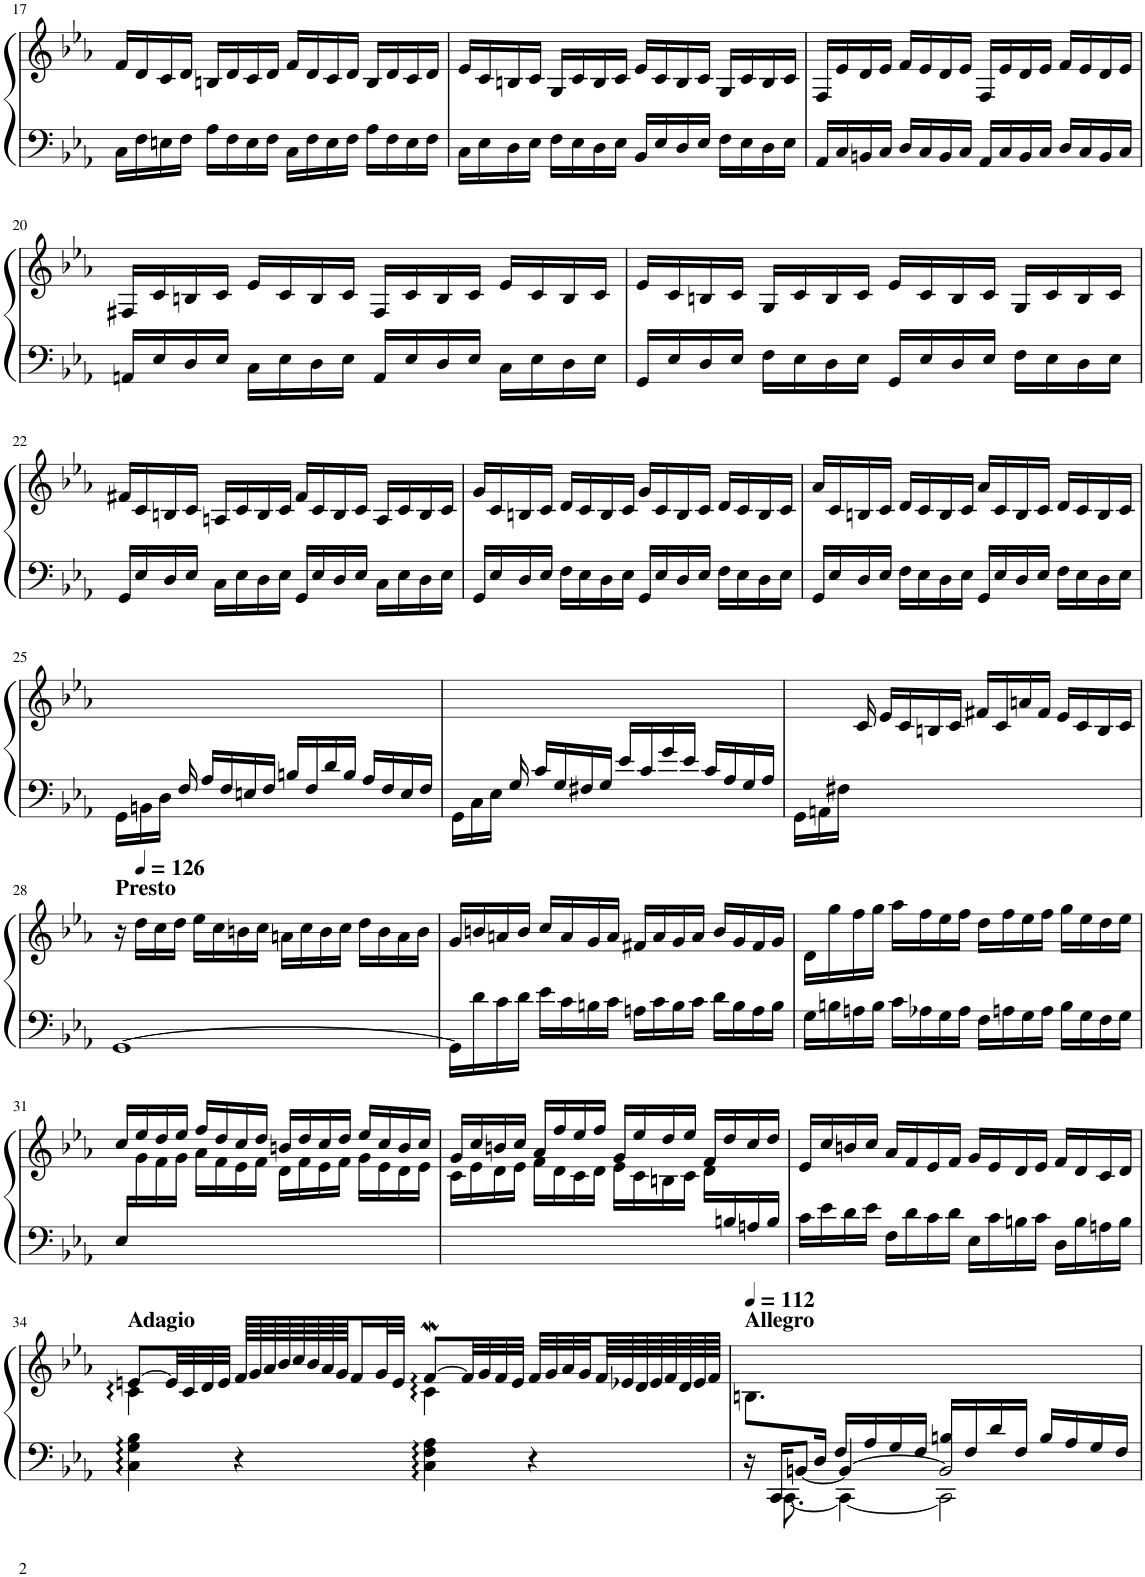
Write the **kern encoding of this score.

**kern	**kern
*part1	*part1
*staff2	*staff1
*I"Piano	*
*I'Pno.	*
!!LO:PB:g=z
*clefF4	*clefG2
*k[b-e-a-]	*k[b-e-a-]
*M4/4	*M4/4
*met(c)	*met(c)
=17	=17
16C\LL	16f/LL
16F\	16d/
16En\	16c/
16F\JJ	16d/JJ
16A-\LL	16Bn/LL
16F\	16d/
16E\	16c/
16F\JJ	16d/JJ
16C\LL	16f/LL
16F\	16d/
16E\	16c/
16F\JJ	16d/JJ
16A-\LL	16B/LL
16F\	16d/
16E\	16c/
16F\JJ	16d/JJ
=18	=18
16C\LL	16e-/LL
16E-\	16c/
16D\	16Bn/
16E-\JJ	16c/JJ
16F\LL	16G/LL
16E-\	16c/
16D\	16B/
16E-\JJ	16c/JJ
16BB-/LL	16e-/LL
16E-/	16c/
16D/	16B/
16E-/JJ	16c/JJ
16F\LL	16G/LL
16E-\	16c/
16D\	16B/
16E-\JJ	16c/JJ
=19	=19
16AA-/LL	16F/LL
16C/	16e-/
16BBn/	16d/
16C/JJ	16e-/JJ
16D/LL	16f/LL
16C/	16e-/
16BB/	16d/
16C/JJ	16e-/JJ
16AA-/LL	16F/LL
16C/	16e-/
16BB/	16d/
16C/JJ	16e-/JJ
16D/LL	16f/LL
16C/	16e-/
16BB/	16d/
16C/JJ	16e-/JJ
!!LO:LB:g=z
=20	=20
16AAn/LL	16F#X/LL
16E-/	16c/
16D/	16Bn/
16E-/JJ	16c/JJ
16C\LL	16e-/LL
16E-\	16c/
16D\	16B/
16E-\JJ	16c/JJ
16AA/LL	16F#/LL
16E-/	16c/
16D/	16B/
16E-/JJ	16c/JJ
16C\LL	16e-/LL
16E-\	16c/
16D\	16B/
16E-\JJ	16c/JJ
=21	=21
16GG/LL	16e-/LL
16E-/	16c/
16D/	16Bn/
16E-/JJ	16c/JJ
16F\LL	16G/LL
16E-\	16c/
16D\	16B/
16E-\JJ	16c/JJ
16GG/LL	16e-/LL
16E-/	16c/
16D/	16B/
16E-/JJ	16c/JJ
16F\LL	16G/LL
16E-\	16c/
16D\	16B/
16E-\JJ	16c/JJ
!!LO:LB:g=z
=22	=22
16GG/LL	16f#X/LL
16E-/	16c/
16D/	16Bn/
16E-/JJ	16c/JJ
16C\LL	16An/LL
16E-\	16c/
16D\	16B/
16E-\JJ	16c/JJ
16GG/LL	16f#/LL
16E-/	16c/
16D/	16B/
16E-/JJ	16c/JJ
16C\LL	16A/LL
16E-\	16c/
16D\	16B/
16E-\JJ	16c/JJ
=23	=23
16GG/LL	16g/LL
16E-/	16c/
16D/	16Bn/
16E-/JJ	16c/JJ
16F\LL	16d/LL
16E-\	16c/
16D\	16B/
16E-\JJ	16c/JJ
16GG/LL	16g/LL
16E-/	16c/
16D/	16B/
16E-/JJ	16c/JJ
16F\LL	16d/LL
16E-\	16c/
16D\	16B/
16E-\JJ	16c/JJ
=24	=24
16GG/LL	16a-/LL
16E-/	16c/
16D/	16Bn/
16E-/JJ	16c/JJ
16F\LL	16d/LL
16E-\	16c/
16D\	16B/
16E-\JJ	16c/JJ
16GG/LL	16a-/LL
16E-/	16c/
16D/	16B/
16E-/JJ	16c/JJ
16F\LL	16d/LL
16E-\	16c/
16D\	16B/
16E-\JJ	16c/JJ
!!LO:LB:g=z
=25	=25
16GG\LL	1ryy
16BBn\	.
16D\JJ	.
16F/	.
16A-/LL	.
16F/	.
16En/	.
16F/JJ	.
16Bn/LL	.
16F/	.
16d/	.
16B/JJ	.
16A-/LL	.
16F/	.
16E/	.
16F/JJ	.
=26	=26
16GG\LL	1ryy
16C\	.
16E-\JJ	.
16G/	.
16c/LL	.
16G/	.
16F#X/	.
16G/JJ	.
16e-/LL	.
16c/	.
16g/	.
16e-/JJ	.
16c/LL	.
16A-/	.
16G/	.
16A-/JJ	.
=27	=27
*	*^
16GG\LL	1ryy	8.ryy
16AAn\	.	.
16F#X\JJ	.	.
2ryy	.	16c/
.	.	16e-/LL
.	.	16c/
.	.	16Bn/
.	.	16c/JJ
.	.	16f#X/LL
.	.	16c/
.	.	16an/
4ryy	.	16f#/JJ
.	.	16e-/LL
.	.	16c/
.	.	16B/
16ryy	.	16c/JJ
!!LO:LB:g=z
=28	=28	=28
!	!LO:TX:a:B:t=Presto	!
*	*v	*v
[1GG	16r
*	*MM126
.	16dd\LL
.	16cc\
.	16dd\JJ
.	16ee-\LL
.	16cc\
.	16bn\
.	16cc\JJ
.	16an\LL
.	16cc\
.	16b\
.	16cc\JJ
.	16dd\LL
.	16b\
.	16a\
.	16b\JJ
=29	=29
16GG\LL]	16g/LL
16d\	16bn/
16c\	16an/
16d\JJ	16b/JJ
16e-\LL	16cc/LL
16c\	16a/
16Bn\	16g/
16c\JJ	16a/JJ
16An\LL	16f#X/LL
16c\	16a/
16B\	16g/
16c\JJ	16a/JJ
16d\LL	16b/LL
16B\	16g/
16A\	16f#/
16B\JJ	16g/JJ
=30	=30
16G\LL	16d\LL
16Bn\	16gg\
16An\	16ff\
16B\JJ	16gg\JJ
16c\LL	16aa-\LL
16A-X\	16ff\
16G\	16ee-\
16A-\JJ	16ff\JJ
16F\LL	16dd\LL
16An\	16ff\
16G\	16ee-\
16A\JJ	16ff\JJ
16B\LL	16gg\LL
16G\	16ee-\
16F\	16dd\
16G\JJ	16ee-\JJ
!!LO:LB:g=z
=31	=31
*	*^
16E-/LL	16cc/LL	16ryy
2...ryy	16ee-/	16g\
.	16dd/	16f\
.	16ee-/JJ	16g\JJ
.	16ff/LL	16a-\LL
.	16dd/	16f\
.	16cc/	16e-\
.	16dd/JJ	16f\JJ
.	16bn/LL	16d\LL
.	16dd/	16f\
.	16cc/	16e-\
.	16dd/JJ	16f\JJ
.	16ee-/LL	16g\LL
.	16cc/	16e-\
.	16b/	16d\
.	16cc/JJ	16e-\JJ
=32	=32	=32
16ryy	16g/LL	16c\LL
.	16cc/	16e-\
.	16bn/	16d\
.	16cc/JJ	16e-\JJ
.	16a-/LL	16f\LL
.	16ff/	16d\
.	16ee-/	16c\
.	16ff/JJ	16d\JJ
.	16g/LL	16e-\LL
.	16ee-/	16c\
.	16dd/	16Bn\
.	16ee-/JJ	16c\JJ
.	16f/LL	16d\LL
16Bn/	16dd/	8.ryy
16An/	16cc/	.
16B/JJ	16dd/JJ	.
*	*v	*v
=33	=33
16c\LL	16e-/LL
16e-\	16cc/
16d\	16bn/
16e-\JJ	16cc/JJ
16F\LL	16a-/LL
16d\	16f/
16c\	16e-/
16d\JJ	16f/JJ
16E-\LL	16g/LL
16c\	16e-/
16Bn\	16d/
16c\JJ	16e-/JJ
16D\LL	16f/LL
16B\	16d/
16An\	16c/
16B\JJ	16d/JJ
!!LO:LB:g=z
=34	=34
*	*^
!	!LO:TX:a:B:t=Adagio	!
4C\: 4G\: 4B-\:	[8en:/L	4c:\
.	32e/LL]	.
.	32c/	.
.	32d/	.
.	32e/JJJ	.
4r	64f/LLLL	4ryy
.	64g/	.
.	64a-/	.
.	64b-/	.
.	64cc/	.
.	64b-/	.
.	64a-/	.
.	64g/JJJ	.
.	16f/L	.
.	32g/L	.
.	32e/JJJ	.
4C\: 4F\: 4A-\:	[8f:W/L	4c:\
.	32f/LL]	.
.	32g/	.
.	32f/	.
.	32e/JJJ	.
4r	32f/LLL	4ryy
.	32g/	.
.	32a-/	.
.	32g/JJ	.
.	64f/LLL	.
.	64e-X/	.
.	64d/	.
.	64e-/	.
.	64f/	.
.	64d/	.
.	64e-/	.
.	64f/JJJJ	.
*	*v	*v
=35	=35
*	*MM112
*^	*
*	*^	*
!	!	!	!LO:TX:a:B:t=Allegro
8.ryy	16r	16ryy	8.Bn\L
.	16CC/KL	[8.CC\	.
.	[<8BBn/J	.	.
16D/Jk	.	.	2ryy
16F/LL	4BB/_	4CC\_	.
16A-/	.	.	.
16G/	.	.	.
16F/JJ	.	.	.
16Bn/LL	2BB/]	2CC\]	.
16F/	.	.	.
16d/	.	.	.
16F/JJ	.	.	4ryy
16B/LL	.	.	.
16A-/	.	.	.
16G/	.	.	.
16F/JJ	.	.	16ryy
*v	*v	*v	*
=	=
*-	*-
